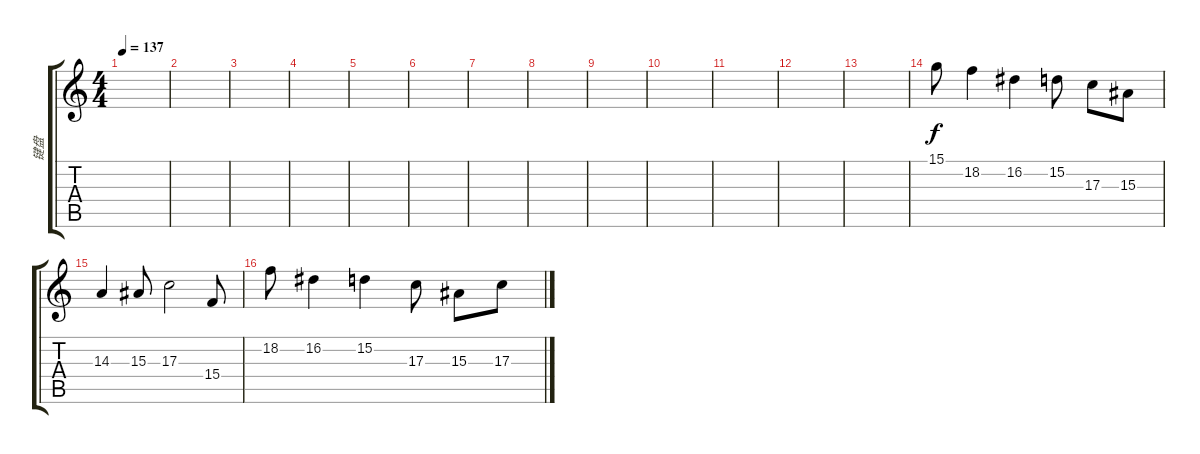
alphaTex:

\track ("键盘" "键盘") {instrument violin}
\staff {score tabs}
\tuning (E4 B3 G3 D3 A2 E2) {hide}
\ts (4 4)
\tempo 137
\clef g2
\ks c
|
|
|
|
|
|
|
|
|
|
|
|
|
15.1.8 18.2.4 16.2.4 15.2.8 17.3.8 15.3.8 |
14.3.4 15.3.8 17.3.2 15.4.8 |
18.2.8 16.2.4 15.2.4 17.3.8 15.3.8 17.3.8
